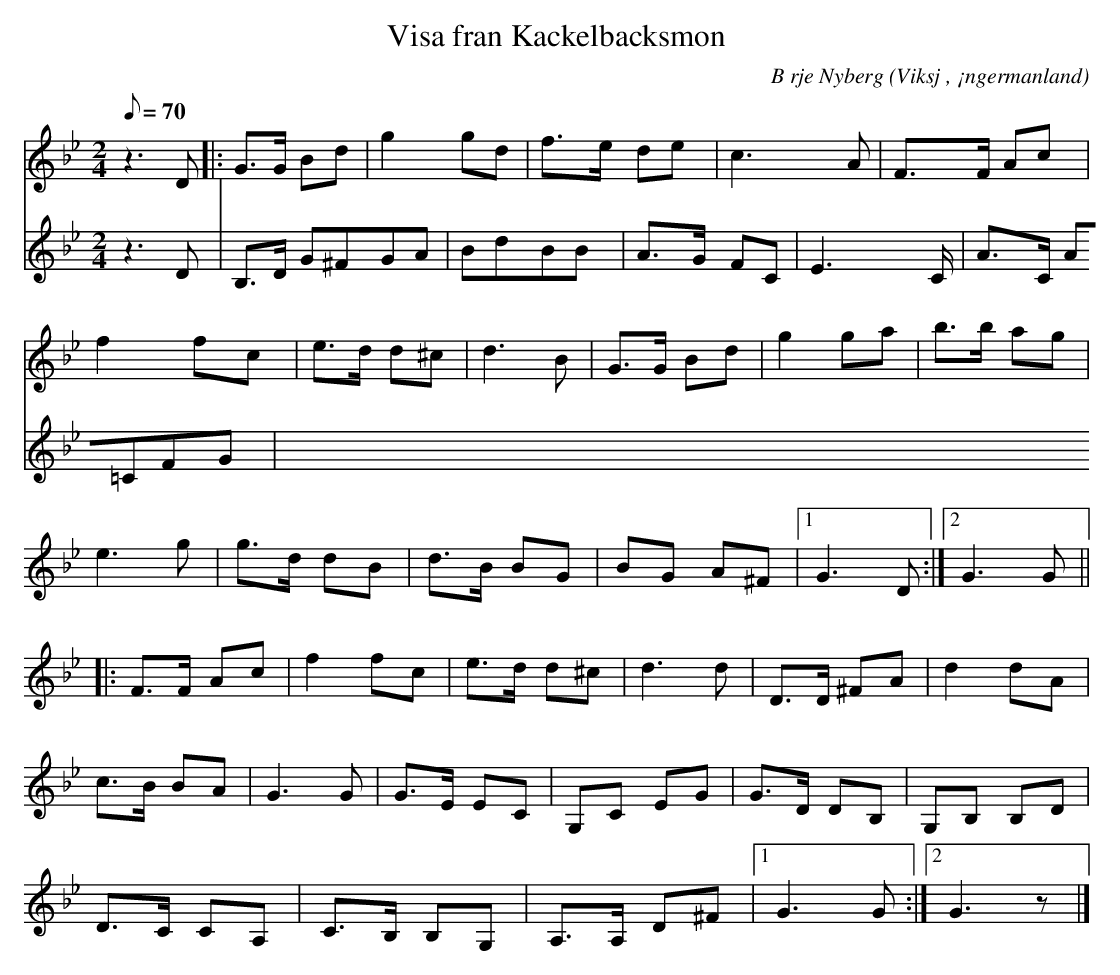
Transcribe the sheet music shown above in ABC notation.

X:1
T:Visa fran Kackelbacksmon
C:B rje Nyberg
O:Viksj , ¡ngermanland
M:2/4
L:1/8
Q:70
K:Gm
V:1
z2> D2|: G>G Bd | g2 gd | f>e de | c2>A2 | F>F Ac |
f2 fc | e>d d^c | d2>B2 | G>G Bd |g2 ga | b>b ag |
e2> g2 | g>d dB |d>B BG |BG A^F |1 G2> D2 :|2 G2> G2 ||
|: F>F Ac | f2 fc | e>d d^c | d2>d2 | D>D ^FA | d2 dA |
c>B BA |G2> G2 | G>E EC | G,C EG | G>D DB, | G,B, B,D |
D>C CA, | C>B, B,G, | A,>A, D^F |1 G2> G2 :|2 G2> z2 |]
V:2
z2> D2 | B,>D G^FGA | BdBB | A>G FC | E2>C | A>C A=CFG |
